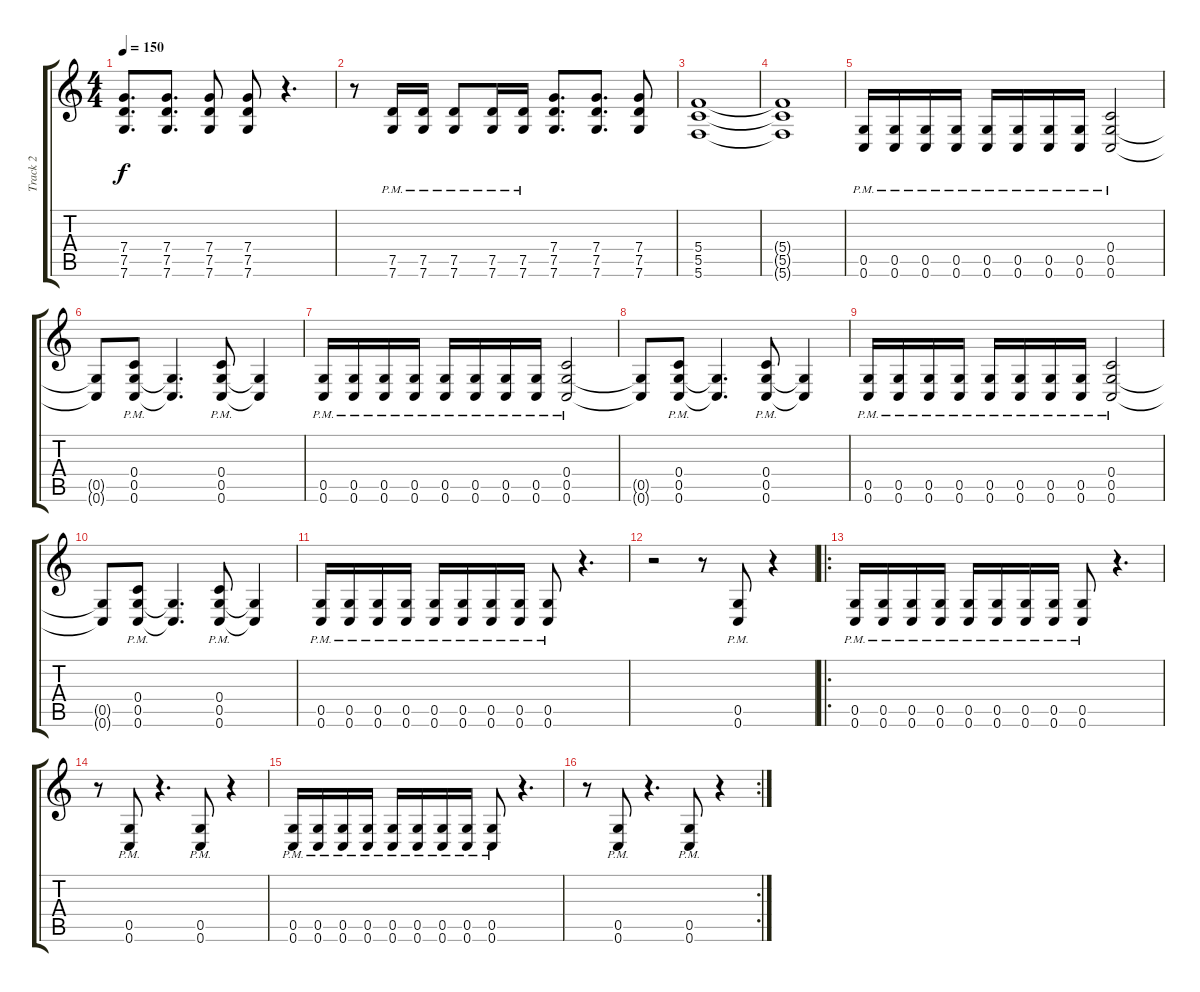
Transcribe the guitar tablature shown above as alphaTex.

\track ("Track 2" "Track 2") {instrument overdrivenguitar}
\staff {score tabs}
\tuning (D4 A3 F3 C3 G2 C2) {hide}
\ts (4 4)
\tempo 150
\clef g2
\ks c
(7.4 7.5 7.6).8{d dy f} (7.4 7.5 7.6).8{d} (7.4 7.5 7.6).8 (7.4 7.5 7.6).8 r.4{d} |
r.8 (7.5{pm} 7.6{pm}).16 (7.5{pm} 7.6{pm}).16 (7.5{pm} 7.6{pm}).8 (7.5{pm} 7.6{pm}).16 (7.5{pm} 7.6{pm}).16 (7.4 7.5 7.6).8{d} (7.4 7.5 7.6).8{d} (7.4 7.5 7.6).8 |
(5.4 5.5 5.6).1 |
(5.4{t} 5.5{t} 5.6{t}).1 |
(0.5{pm} 0.6{pm}).16 (0.5{pm} 0.6{pm}).16 (0.5{pm} 0.6{pm}).16 (0.5{pm} 0.6{pm}).16 (0.5{pm} 0.6{pm}).16 (0.5{pm} 0.6{pm}).16 (0.5{pm} 0.6{pm}).16 (0.5{pm} 0.6{pm}).16 (0.4{pm} 0.5 0.6).2 |
(0.5{t} 0.6{t}).8 (0.4{pm} 0.5 0.6).8 (0.5{t} 0.6{t}).4{d} (0.4{pm} 0.5 0.6).8 (0.5{t} 0.6{t}).4 |
(0.5{pm} 0.6{pm}).16 (0.5{pm} 0.6{pm}).16 (0.5{pm} 0.6{pm}).16 (0.5{pm} 0.6{pm}).16 (0.5{pm} 0.6{pm}).16 (0.5{pm} 0.6{pm}).16 (0.5{pm} 0.6{pm}).16 (0.5{pm} 0.6{pm}).16 (0.4{pm} 0.5 0.6).2 |
(0.5{t} 0.6{t}).8 (0.4{pm} 0.5 0.6).8 (0.5{t} 0.6{t}).4{d} (0.4{pm} 0.5 0.6).8 (0.5{t} 0.6{t}).4 |
(0.5{pm} 0.6{pm}).16 (0.5{pm} 0.6{pm}).16 (0.5{pm} 0.6{pm}).16 (0.5{pm} 0.6{pm}).16 (0.5{pm} 0.6{pm}).16 (0.5{pm} 0.6{pm}).16 (0.5{pm} 0.6{pm}).16 (0.5{pm} 0.6{pm}).16 (0.4{pm} 0.5 0.6).2 |
(0.5{t} 0.6{t}).8 (0.4{pm} 0.5 0.6).8 (0.5{t} 0.6{t}).4{d} (0.4{pm} 0.5 0.6).8 (0.5{t} 0.6{t}).4 |
(0.5{pm} 0.6{pm}).16 (0.5{pm} 0.6{pm}).16 (0.5{pm} 0.6{pm}).16 (0.5{pm} 0.6{pm}).16 (0.5{pm} 0.6{pm}).16 (0.5{pm} 0.6{pm}).16 (0.5{pm} 0.6{pm}).16 (0.5{pm} 0.6{pm}).16 (0.5{pm} 0.6{pm}).8 r.4{d} |
r.2{balance 1} r.8 (0.5{pm} 0.6{pm}).8 r.4 |
\ro
(0.5{pm} 0.6{pm}).16 (0.5{pm} 0.6{pm}).16 (0.5{pm} 0.6{pm}).16 (0.5{pm} 0.6{pm}).16 (0.5{pm} 0.6{pm}).16 (0.5{pm} 0.6{pm}).16 (0.5{pm} 0.6{pm}).16 (0.5{pm} 0.6{pm}).16 (0.5{pm} 0.6{pm}).8 r.4{d} |
r.8 (0.5{pm} 0.6{pm}).8 r.4{d} (0.5{pm} 0.6{pm}).8 r.4 |
(0.5{pm} 0.6{pm}).16 (0.5{pm} 0.6{pm}).16 (0.5{pm} 0.6{pm}).16 (0.5{pm} 0.6{pm}).16 (0.5{pm} 0.6{pm}).16 (0.5{pm} 0.6{pm}).16 (0.5{pm} 0.6{pm}).16 (0.5{pm} 0.6{pm}).16 (0.5{pm} 0.6{pm}).8 r.4{d} |
\rc 2
r.8 (0.5{pm} 0.6{pm}).8 r.4{d} (0.5{pm} 0.6{pm}).8 r.4
